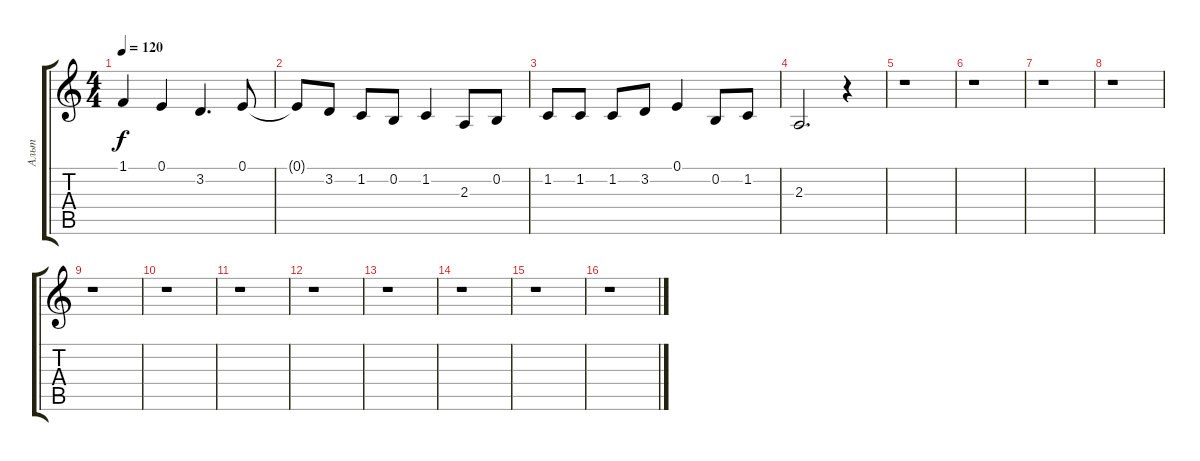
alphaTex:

\track ("Альт" "Альт") {instrument acousticgrandpiano}
\staff {score tabs}
\tuning (E4 B3 G3 D3 A2 E2) {hide}
\ts (4 4)
\tempo 120
\clef g2
\ks c
1.1.4{dy f} 0.1.4 3.2.4{d} 0.1.8 |
0.1{t}.8 3.2.8 1.2.8 0.2.8 1.2.4 2.3.8 0.2.8 |
1.2.8 1.2.8 1.2.8 3.2.8 0.1.4 0.2.8 1.2.8 |
2.3.2{d} r.4 |
r.1 |
r.1 |
r.1 |
r.1 |
r.1 |
r.1 |
r.1 |
r.1 |
r.1 |
r.1 |
r.1 |
r.1
